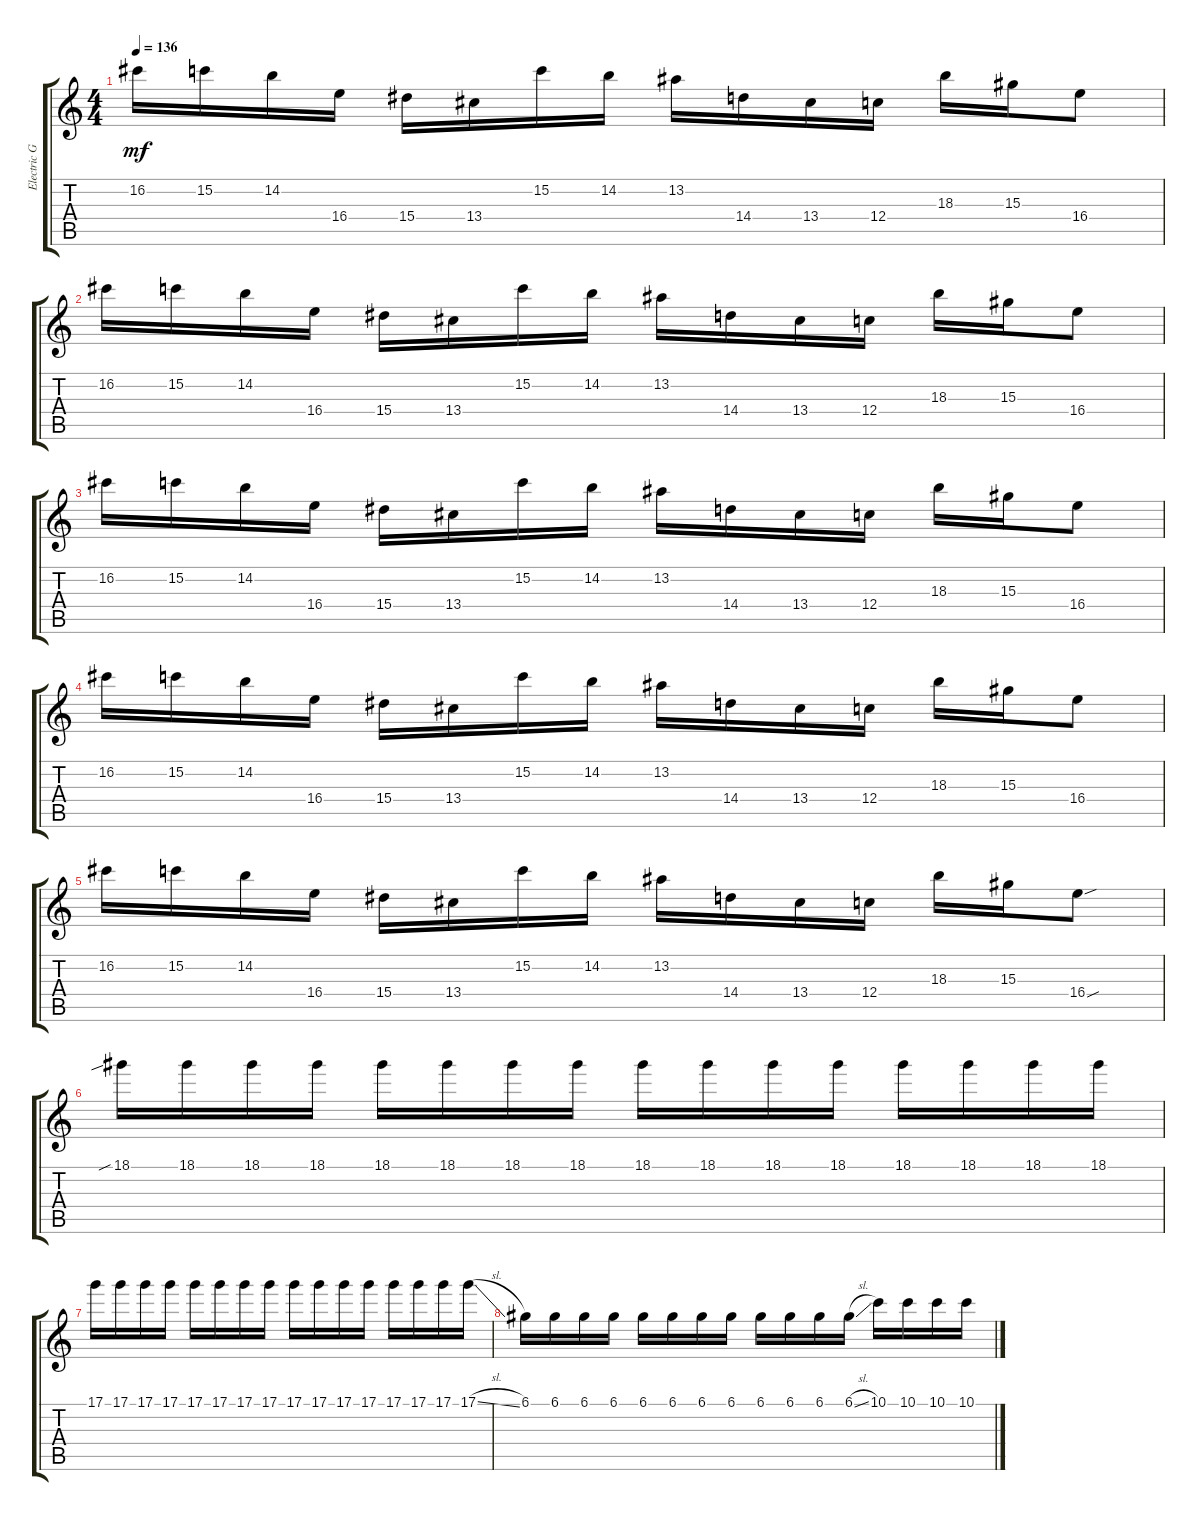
\track ("Electric Guitar" "Electric G") {instrument distortionguitar}
\staff {score tabs}
\tuning (D4 A3 F3 C3 G2 C2) {hide}
\ts (4 4)
\tempo 136
\clef g2
\ks c
16.2.16{dy mf} 15.2.16 14.2.16 16.4.16 15.4.16 13.4.16 15.2.16 14.2.16 13.2.16 14.4.16 13.4.16 12.4.16 18.3.16 15.3.16 16.4.8 |
16.2.16 15.2.16 14.2.16 16.4.16 15.4.16 13.4.16 15.2.16 14.2.16 13.2.16 14.4.16 13.4.16 12.4.16 18.3.16 15.3.16 16.4.8 |
16.2.16 15.2.16 14.2.16 16.4.16 15.4.16 13.4.16 15.2.16 14.2.16 13.2.16 14.4.16 13.4.16 12.4.16 18.3.16 15.3.16 16.4.8 |
16.2.16 15.2.16 14.2.16 16.4.16 15.4.16 13.4.16 15.2.16 14.2.16 13.2.16 14.4.16 13.4.16 12.4.16 18.3.16 15.3.16 16.4.8 |
16.2.16 15.2.16 14.2.16 16.4.16 15.4.16 13.4.16 15.2.16 14.2.16 13.2.16 14.4.16 13.4.16 12.4.16 18.3.16 15.3.16 16.4{sou}.8 |
18.1{sib}.16 18.1.16 18.1.16 18.1.16 18.1.16 18.1.16 18.1.16 18.1.16 18.1.16 18.1.16 18.1.16 18.1.16 18.1.16 18.1.16 18.1.16 18.1.16 |
17.1.16 17.1.16 17.1.16 17.1.16 17.1.16 17.1.16 17.1.16 17.1.16 17.1.16 17.1.16 17.1.16 17.1.16 17.1.16 17.1.16 17.1.16 17.1{sl}.16 |
6.1.16 6.1.16 6.1.16 6.1.16 6.1.16 6.1.16 6.1.16 6.1.16 6.1.16 6.1.16 6.1.16 6.1{sl}.16 10.1.16 10.1.16 10.1.16 10.1{sl}.16
